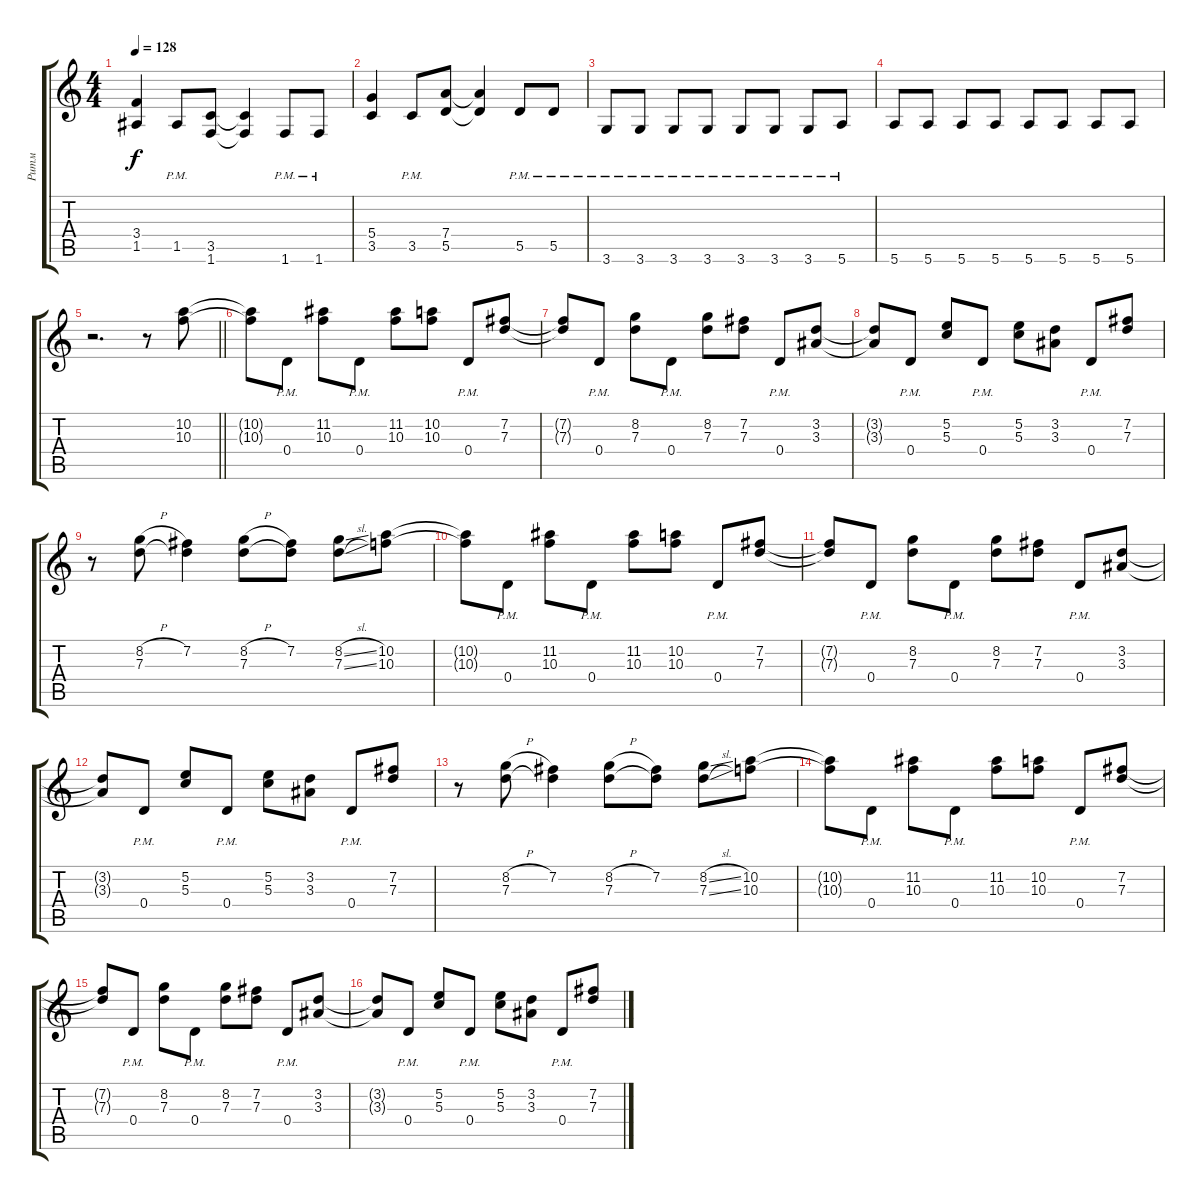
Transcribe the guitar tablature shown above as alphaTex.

\track ("Ритм" "Ритм") {instrument distortionguitar}
\staff {score tabs}
\tuning (E4 B3 G3 D3 A2 E2) {hide}
\ts (4 4)
\tempo 128
\clef g2
\ks c
(3.4 1.5).4{dy f} 1.5{pm}.8 (3.5 1.6).8 (3.5{t} 1.6{t}).4 1.6{pm}.8 1.6{pm}.8 |
(5.4 3.5).4 3.5{pm}.8 (7.4 5.5).8 (7.4{t} 5.5{t}).4 5.5{pm}.8 5.5{pm}.8 |
3.6{pm}.8 3.6{pm}.8 3.6{pm}.8 3.6{pm}.8 3.6{pm}.8 3.6{pm}.8 3.6{pm}.8 5.6{pm}.8 |
5.6.8 5.6.8 5.6.8 5.6.8 5.6.8 5.6.8 5.6.8 5.6.8 |
\barLineRight lightlight
r.2{d} r.8 (10.2 10.3).8 |
(10.2{t} 10.3{t}).8 0.4{pm}.8 (11.2 10.3).8 0.4{pm}.8 (11.2 10.3).8 (10.2 10.3).8 0.4{pm}.8 (7.2 7.3).8 |
(7.2{t} 7.3{t}).8 0.4{pm}.8 (8.2 7.3).8 0.4{pm}.8 (8.2 7.3).8 (7.2 7.3).8 0.4{pm}.8 (3.2 3.3).8 |
(3.2{t} 3.3{t}).8 0.4{pm}.8 (5.2 5.3).8 0.4{pm}.8 (5.2 5.3).8 (3.2 3.3).8 0.4{pm}.8 (7.2 7.3).8 |
r.8 (8.2{h} 7.3).8 (7.2 7.3{t}).4 (8.2{h} 7.3).8 (7.2 7.3{t}).8 (8.2{sl} 7.3{sl}).8 (10.2 10.3).8 |
(10.2{t} 10.3{t}).8 0.4{pm}.8 (11.2 10.3).8 0.4{pm}.8 (11.2 10.3).8 (10.2 10.3).8 0.4{pm}.8 (7.2 7.3).8 |
(7.2{t} 7.3{t}).8 0.4{pm}.8 (8.2 7.3).8 0.4{pm}.8 (8.2 7.3).8 (7.2 7.3).8 0.4{pm}.8 (3.2 3.3).8 |
(3.2{t} 3.3{t}).8 0.4{pm}.8 (5.2 5.3).8 0.4{pm}.8 (5.2 5.3).8 (3.2 3.3).8 0.4{pm}.8 (7.2 7.3).8 |
r.8 (8.2{h} 7.3).8 (7.2 7.3{t}).4 (8.2{h} 7.3).8 (7.2 7.3{t}).8 (8.2{sl} 7.3{sl}).8 (10.2 10.3).8 |
(10.2{t} 10.3{t}).8 0.4{pm}.8 (11.2 10.3).8 0.4{pm}.8 (11.2 10.3).8 (10.2 10.3).8 0.4{pm}.8 (7.2 7.3).8 |
(7.2{t} 7.3{t}).8 0.4{pm}.8 (8.2 7.3).8 0.4{pm}.8 (8.2 7.3).8 (7.2 7.3).8 0.4{pm}.8 (3.2 3.3).8 |
(3.2{t} 3.3{t}).8 0.4{pm}.8 (5.2 5.3).8 0.4{pm}.8 (5.2 5.3).8 (3.2 3.3).8 0.4{pm}.8 (7.2 7.3).8
